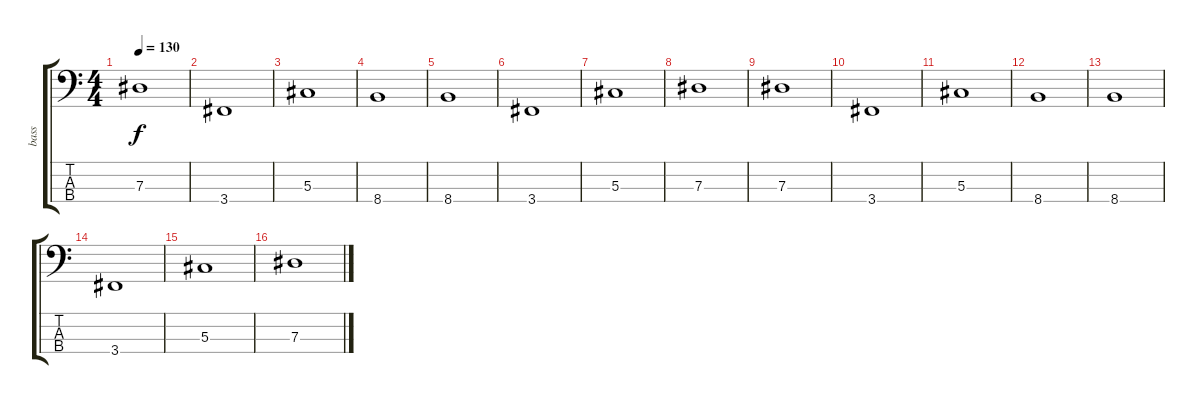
\track ("bass" "bass") {instrument synthbass2}
\staff {score tabs}
\tuning (Gb2 Db2 Ab1 Eb1) {hide}
\ts (4 4)
\tempo 130
\clef f4
\ks c
7.3.1{dy f} |
3.4.1 |
5.3.1 |
8.4.1 |
8.4.1 |
3.4.1 |
5.3.1 |
7.3.1 |
7.3.1 |
3.4.1 |
5.3.1 |
8.4.1 |
8.4.1 |
3.4.1 |
5.3.1 |
7.3.1{volume 4}
